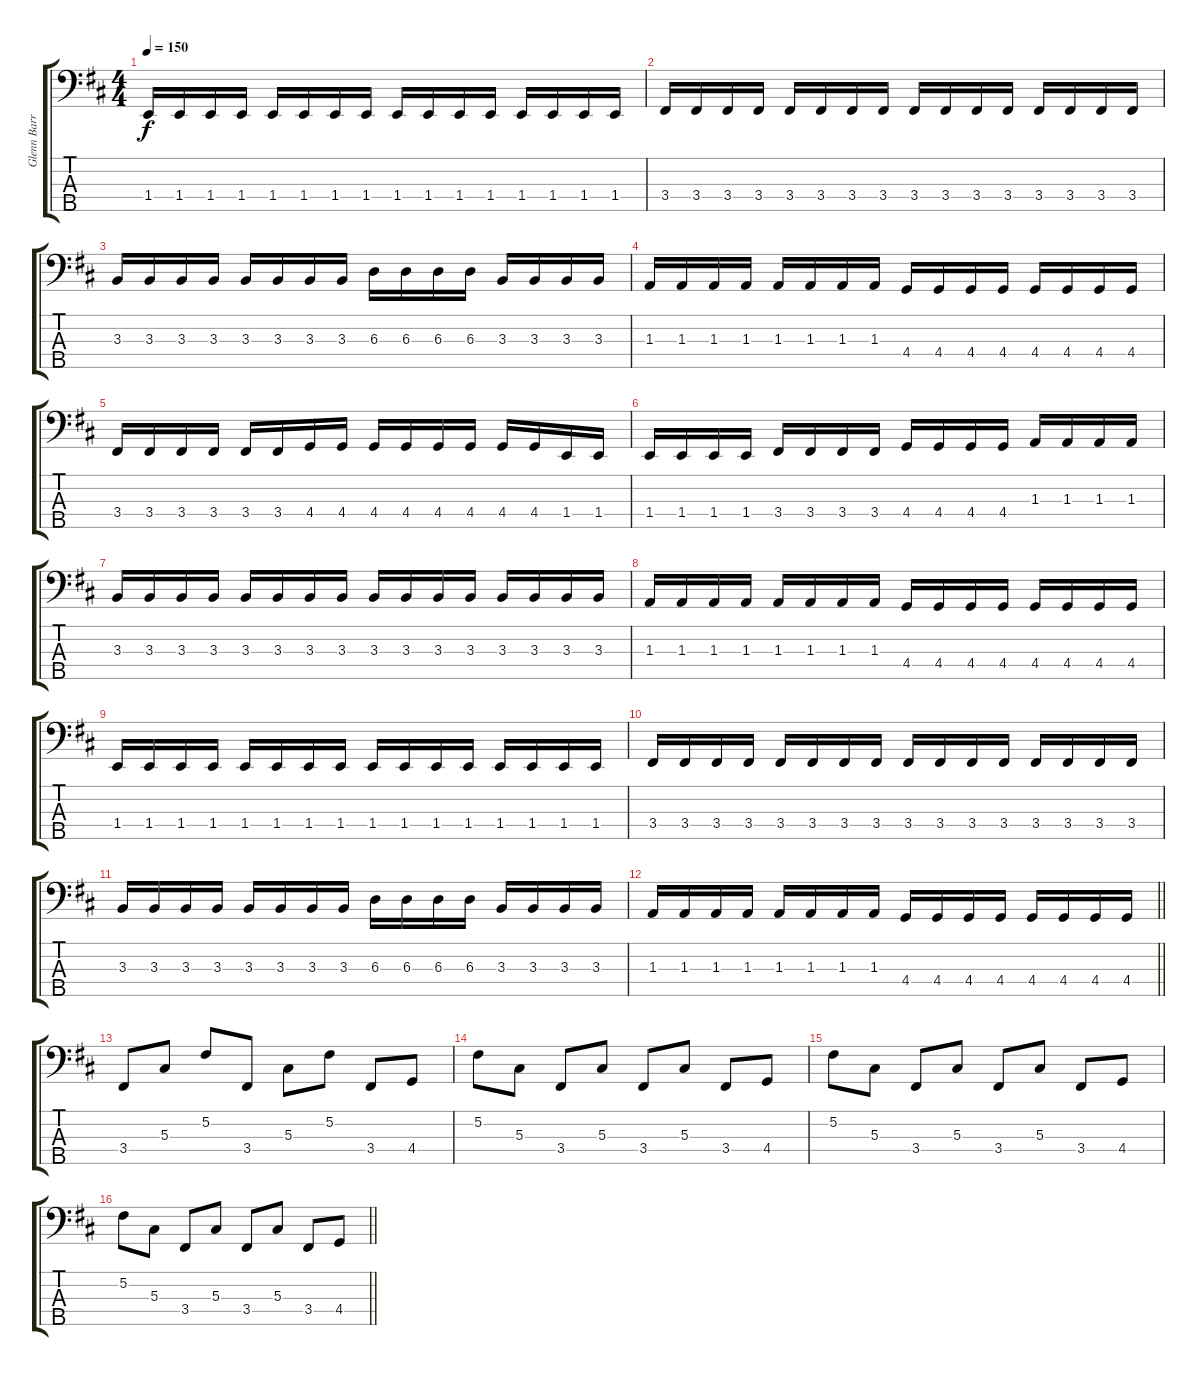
\track ("Glenn Barry" "Glenn Barr") {instrument electricbasspick}
\staff {score tabs}
\tuning (Gb2 Db2 Ab1 Eb1 Bb0) {hide}
\ts (4 4)
\tempo 150
\clef f4
\ks bminor
1.4.16{dy f} 1.4.16 1.4.16 1.4.16 1.4.16 1.4.16 1.4.16 1.4.16 1.4.16 1.4.16 1.4.16 1.4.16 1.4.16 1.4.16 1.4.16 1.4.16 |
3.4.16 3.4.16 3.4.16 3.4.16 3.4.16 3.4.16 3.4.16 3.4.16 3.4.16 3.4.16 3.4.16 3.4.16 3.4.16 3.4.16 3.4.16 3.4.16 |
3.3.16 3.3.16 3.3.16 3.3.16 3.3.16 3.3.16 3.3.16 3.3.16 6.3.16 6.3.16 6.3.16 6.3.16 3.3.16 3.3.16 3.3.16 3.3.16 |
1.3.16 1.3.16 1.3.16 1.3.16 1.3.16 1.3.16 1.3.16 1.3.16 4.4.16 4.4.16 4.4.16 4.4.16 4.4.16 4.4.16 4.4.16 4.4.16 |
3.4.16 3.4.16 3.4.16 3.4.16 3.4.16 3.4.16 4.4.16 4.4.16 4.4.16 4.4.16 4.4.16 4.4.16 4.4.16 4.4.16 1.4.16 1.4.16 |
1.4.16 1.4.16 1.4.16 1.4.16 3.4.16 3.4.16 3.4.16 3.4.16 4.4.16 4.4.16 4.4.16 4.4.16 1.3.16 1.3.16 1.3.16 1.3.16 |
3.3.16 3.3.16 3.3.16 3.3.16 3.3.16 3.3.16 3.3.16 3.3.16 3.3.16 3.3.16 3.3.16 3.3.16 3.3.16 3.3.16 3.3.16 3.3.16 |
1.3.16 1.3.16 1.3.16 1.3.16 1.3.16 1.3.16 1.3.16 1.3.16 4.4.16 4.4.16 4.4.16 4.4.16 4.4.16 4.4.16 4.4.16 4.4.16 |
1.4.16 1.4.16 1.4.16 1.4.16 1.4.16 1.4.16 1.4.16 1.4.16 1.4.16 1.4.16 1.4.16 1.4.16 1.4.16 1.4.16 1.4.16 1.4.16 |
3.4.16 3.4.16 3.4.16 3.4.16 3.4.16 3.4.16 3.4.16 3.4.16 3.4.16 3.4.16 3.4.16 3.4.16 3.4.16 3.4.16 3.4.16 3.4.16 |
3.3.16 3.3.16 3.3.16 3.3.16 3.3.16 3.3.16 3.3.16 3.3.16 6.3.16 6.3.16 6.3.16 6.3.16 3.3.16 3.3.16 3.3.16 3.3.16 |
\barLineRight lightlight
1.3.16 1.3.16 1.3.16 1.3.16 1.3.16 1.3.16 1.3.16 1.3.16 4.4.16 4.4.16 4.4.16 4.4.16 4.4.16 4.4.16 4.4.16 4.4.16 |
3.4.8 5.3.8 5.2.8 3.4.8 5.3.8 5.2.8 3.4.8 4.4.8 |
5.2.8 5.3.8 3.4.8 5.3.8 3.4.8 5.3.8 3.4.8 4.4.8 |
5.2.8 5.3.8 3.4.8 5.3.8 3.4.8 5.3.8 3.4.8 4.4.8 |
\barLineRight lightlight
5.2.8 5.3.8 3.4.8 5.3.8 3.4.8 5.3.8 3.4.8 4.4.8
